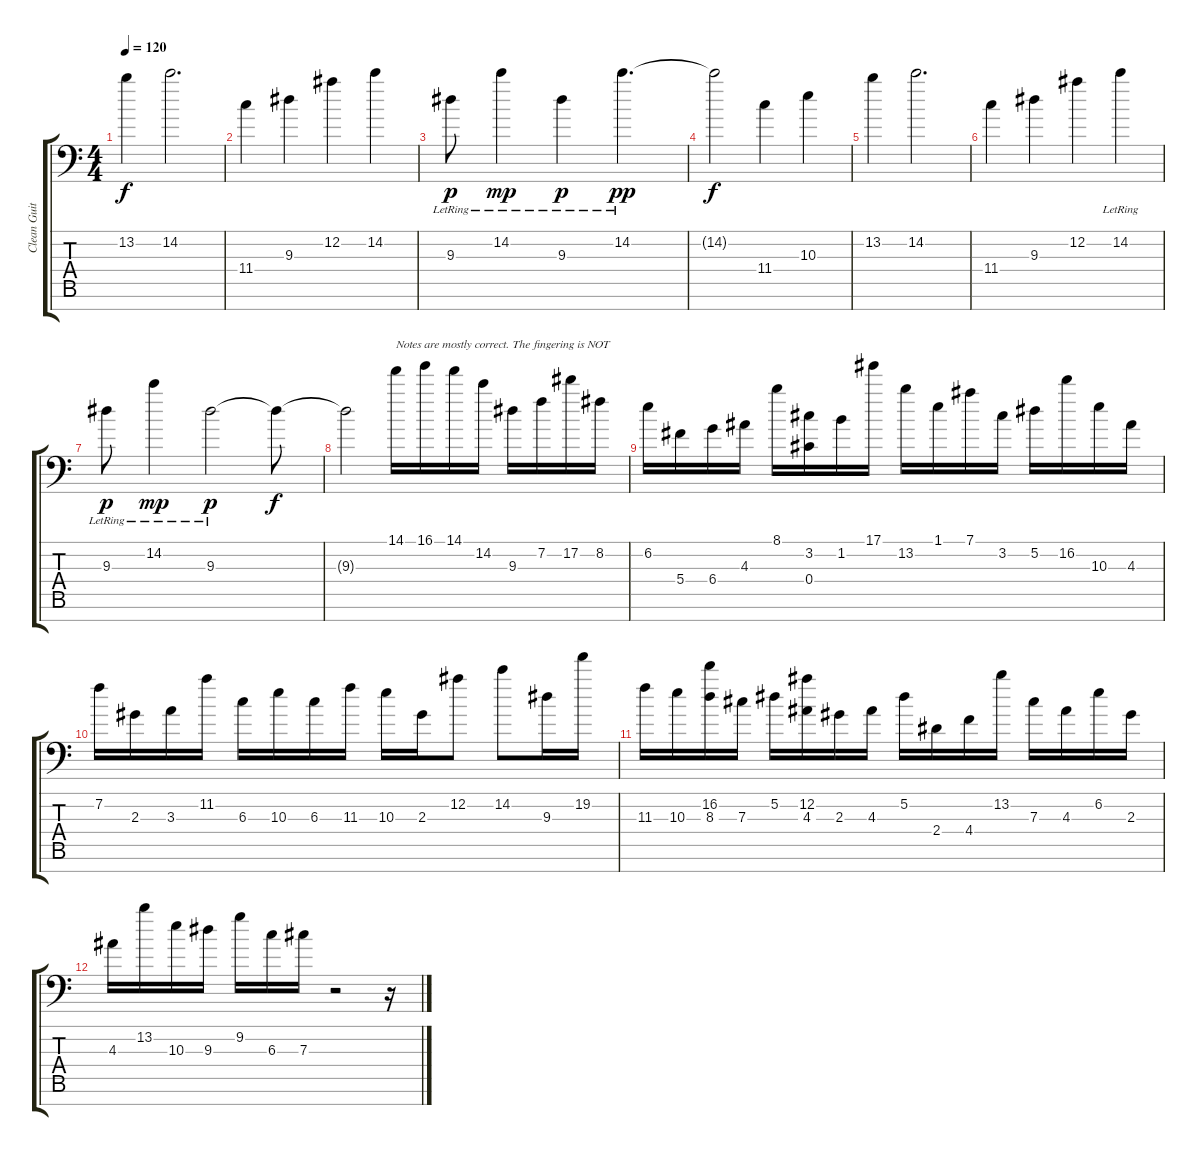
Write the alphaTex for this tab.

\track ("Clean Guitar" "Clean Guit") {instrument electricguitarclean}
\staff {score tabs}
\tuning (Eb4 Bb3 Gb3 Db3 Ab2 Eb2 Ab1) {hide}
\ts (4 4)
\tempo 120
\clef f4
\ks c
13.2.4{dy f} 14.2.2{d} |
11.4.4 9.3.4 12.2.4 14.2.4 |
9.3{lr}.8{dy p} 14.2{lr}.4{dy mp} 9.3{lr}.4{dy p} 14.2{lr}.4{d dy pp} |
14.2{t}.2{dy f} 11.4.4 10.3.4 |
13.2.4 14.2.2{d} |
11.4.4 9.3.4 12.2.4 14.2{lr}.4 |
9.3{lr}.8{dy p} 14.2{lr}.4{dy mp} 9.3{lr}.2{dy p} 9.3{t}.8{dy f} |
9.3{t}.2 14.1.16{txt "Notes are mostly correct. The fingering is NOT" volume 12 balance 0 instrument distortionguitar} 16.1.16 14.1.16 14.2.16 9.3.16 7.2.16 17.2.16 8.2.16 |
6.2.16 5.4.16 6.4.16 4.3.16 8.1.16 (3.2 0.4).16 1.2.16 17.1.16 13.2.16 1.1.16 7.1.16 3.2.16 5.2.16 16.2.16 10.3.16 4.3.16 |
7.2.16 2.3.16 3.3.16 11.2.16 6.3.16 10.3.16 6.3.16 11.3.16 10.3.16 2.3.16 12.2.8 14.2.8 9.3.16 19.2.16 |
11.3.16 10.3.16 (16.2 8.3).16 7.3.16 5.2.16 (12.2 4.3).16 2.3.16 4.3.16 5.2.16 2.4.16 4.4.16 13.2.16 7.3.16 4.3.16 6.2.16 2.3.16 |
4.3.16 13.2.16 10.3.16 9.3.16 9.2.16 6.3.16 7.3.16 r.2 r.16
